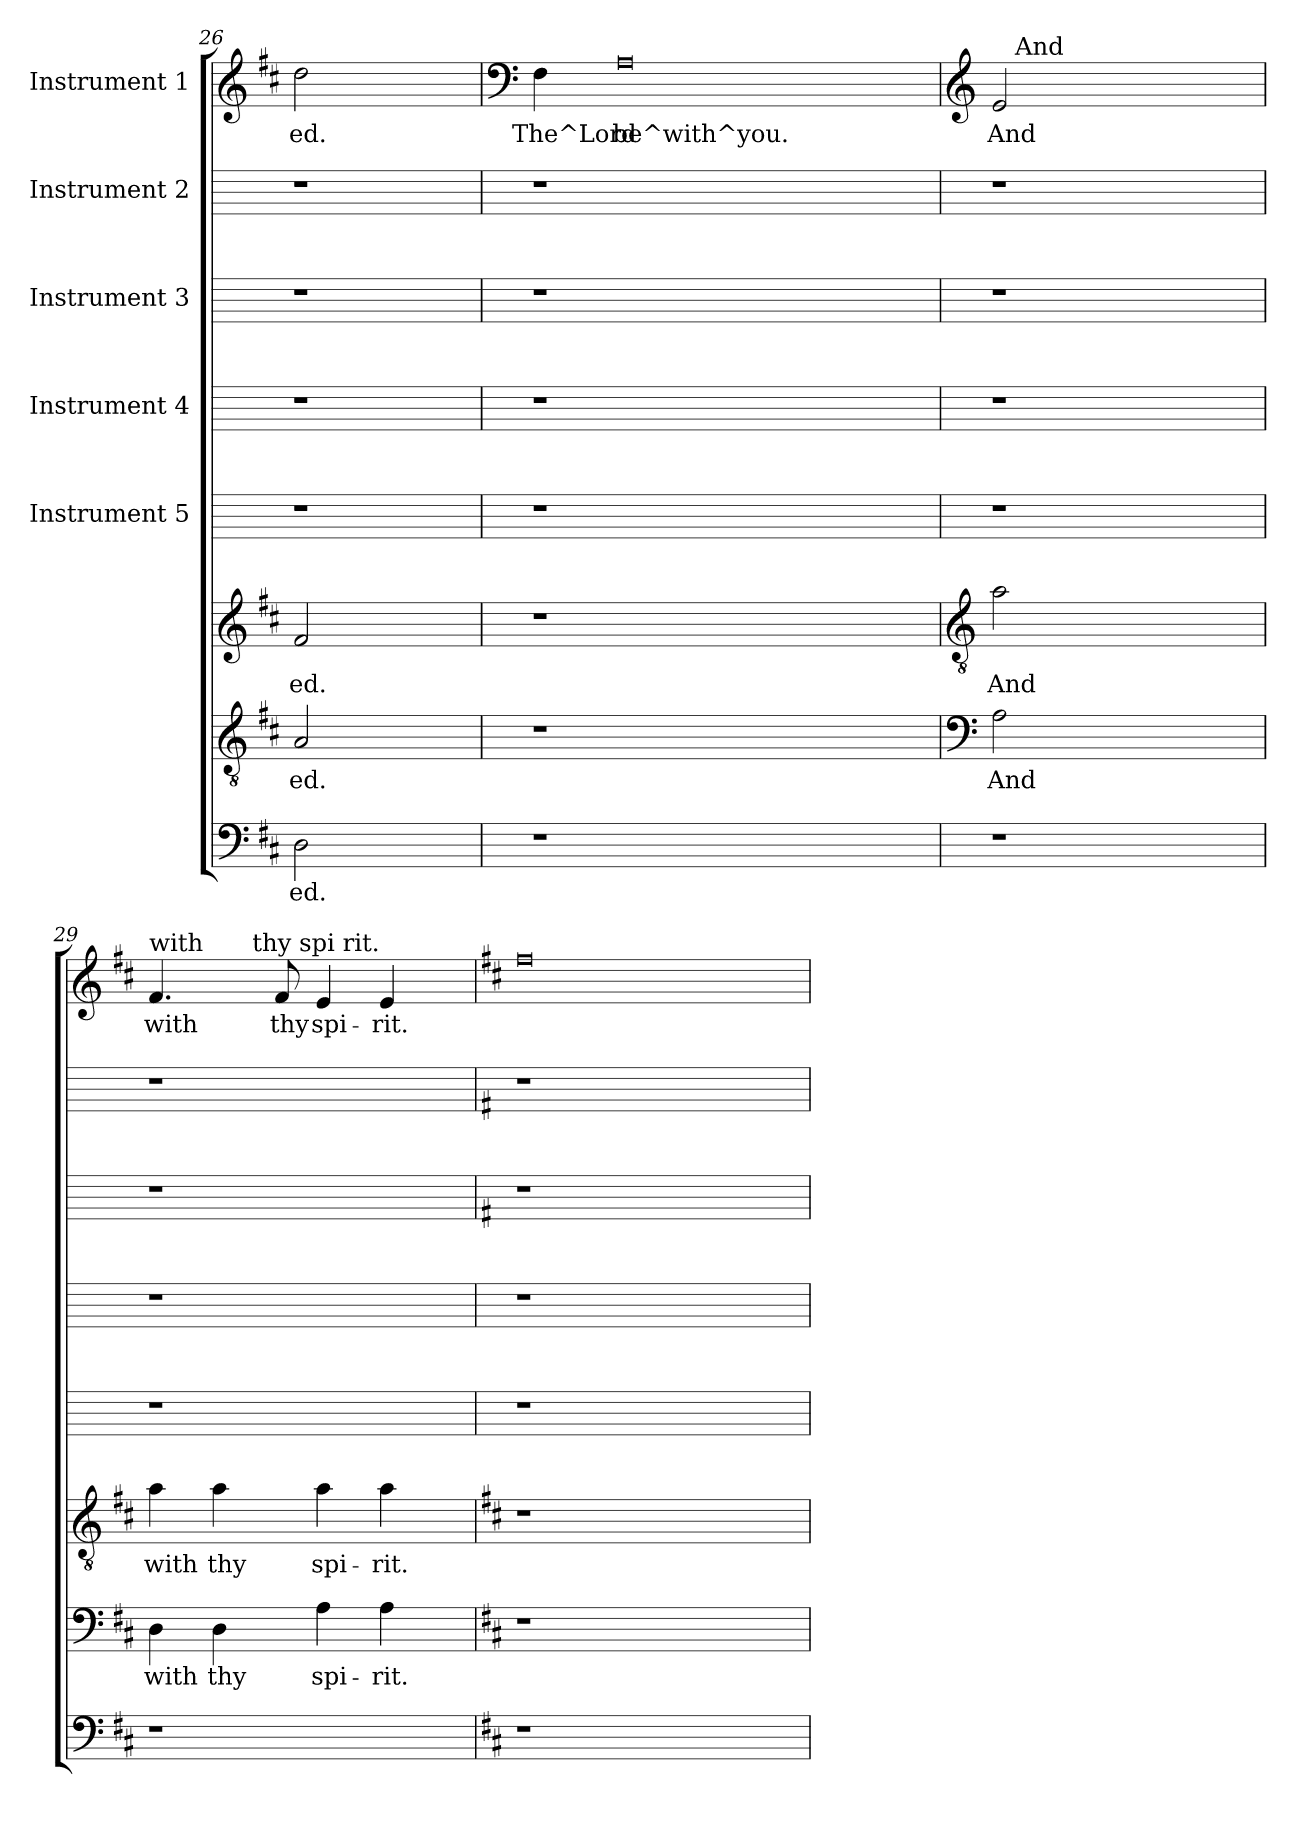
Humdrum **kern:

**kern	**text	**kern	**text	**kern	**text	**kern	**kern	**kern	**kern	**kern	**text
*part8	*part8	*part7	*part7	*part6	*part6	*part5	*part4	*part3	*part2	*part1	*part1
*staff8	*staff8	*staff7	*staff7	*staff6	*staff6	*staff5	*staff4	*staff3	*staff2	*staff1	*staff1
*	*	*	*	*	*	*I"Instrument 5	*I"Instrument 4	*I"Instrument 3	*I"Instrument 2	*I"Instrument 1	*
*clefF4	*	*clefGv2	*	*clefG2	*	*	*	*	*	*clefG2	*
*	*	*	*	*	*	*	*	*ITrd-3c-5	*ITrd-3c-5	*	*
*k[f#c#]	*	*k[f#c#]	*	*k[f#c#]	*	*k[]	*k[]	*k[b-]	*k[b-]	*k[f#c#]	*
*D:	*	*D:	*	*D:	*	*C:	*C:	*F:	*F:	*D:	*
=26	=26	=26	=26	=26	=26	=26	=26	=26	=26	=26	=26
!	!LO:LY:b:cj	!	!LO:LY:b:cj	!	!LO:LY:b:cj	!	!	!	!	!	!LO:LY:b:rj
2D\	-ed.	2A/	-ed.	2f#/	-ed.	1r	1r	1r	1r	2dd\	-ed.
2ryy	.	2ryy	.	2ryy	.	.	.	.	.	2ryy	.
!!LO:PB:g=z
=27	=27	=27	=27	=27	=27	=27	=27	=27	=27	=27	=27
*	*	*	*	*	*	*	*	*	*	*clefF4	*
!	!	!	!	!	!	!	!	!	!	!	!LO:LY:b:rj
1r	.	1r	.	1r	.	1r	1r	1r	1r	4F#\	The^Lord
!	!	!	!	!	!	!	!	!	!	!	!LO:LY:b:rj
.	.	.	.	.	.	.	.	.	.	0A	be^with^you.
1ryy	.	1ryy	.	1ryy	.	1ryy	1ryy	1ryy	1ryy	.	.
4ryy	.	4ryy	.	4ryy	.	4ryy	4ryy	4ryy	4ryy	.	.
!!LO:LB:g=z
=28	=28	=28	=28	=28	=28	=28	=28	=28	=28	=28	=28
*	*	*clefF4	*	*clefGv2	*	*	*	*	*	*clefG2	*
!	!	!	!LO:LY:b:cj	!	!LO:LY:b:cj	!	!	!	!	!	!LO:LY:b:rj
*	*	*	*	*	*	*	*	*	*	*^	*
1r	.	2A\	And	2a\	And	1r	1r	1r	1r	2e/	32.ryy	And
!	!	!	!	!	!	!	!	!	!	!	!LO:TX:a:t=And	!
.	.	.	.	.	.	.	.	.	.	.	2ryy	.
.	.	2ryy	.	2ryy	.	.	.	.	.	2ryy	.	.
.	.	.	.	.	.	.	.	.	.	.	4ryy	.
.	.	.	.	.	.	.	.	.	.	.	8ryy	.
.	.	.	.	.	.	.	.	.	.	.	16ryy	.
.	.	.	.	.	.	.	.	.	.	.	64ryy	.
=29	=29	=29	=29	=29	=29	=29	=29	=29	=29	=29	=29	=29
!	!	!	!	!	!	!	!	!	!	!LO:TX:a:t=with	!	!
!	!	!	!LO:LY:b:cj	!	!LO:LY:b:cj	!	!	!	!	!	!	!LO:LY:b:rj
1r	.	4D\	with	4a\	with	1r	1r	1r	1r	4.f#/	4ryy	with
!	!	!	!LO:LY:b:cj	!	!LO:LY:b:cj	!	!	!	!	!	!	!
.	.	4D\	thy	4a\	thy	.	.	.	.	.	16ryy	.
.	.	.	.	.	.	.	.	.	.	.	64ryy	.
!	!	!	!	!	!	!	!	!	!	!	!LO:TX:a:t=thy spi rit.	!
.	.	.	.	.	.	.	.	.	.	.	2ryy	.
!	!	!	!	!	!	!	!	!	!	!	!	!LO:LY:b:rj
.	.	.	.	.	.	.	.	.	.	8f#/	.	thy
!	!	!	!LO:LY:b:cj	!	!LO:LY:b:cj	!	!	!	!	!	!	!LO:LY:b:rj
.	.	4A\	spi-	4a\	spi-	.	.	.	.	4e/	.	spi-
!	!	!	!LO:LY:b:cj	!	!LO:LY:b:cj	!	!	!	!	!	!	!LO:LY:b:rj
.	.	4A\	-rit.	4a\	-rit.	.	.	.	.	4e/	.	-rit.
.	.	.	.	.	.	.	.	.	.	.	8ryy	.
.	.	.	.	.	.	.	.	.	.	.	32.ryy	.
*	*	*	*	*	*	*	*	*	*	*v	*v	*
!!LO:LB:g=z
=30	=30	=30	=30	=30	=30	=30	=30	=30	=30	=30	=30
*	*	*	*	*	*	*	*	*k[]	*k[]	*	*
*	*	*	*	*	*	*	*	*C:	*C:	*	*
*	*	*	*	*	*	*	*	*	*	*^	*
!	!	!	!	!	!	!	!	!	!	!	!	!LO:LY:b:rj
*	*	*	*	*	*	*	*	*	*	*v	*v	*
1r	.	1r	.	1r	.	1r	1r	1r	1r	0ff#	.
1ryy	.	1ryy	.	1ryy	.	1ryy	1ryy	1ryy	1ryy	.	.
=	=	=	=	=	=	=	=	=	=	=	=
*-	*-	*-	*-	*-	*-	*-	*-	*-	*-	*-	*-
